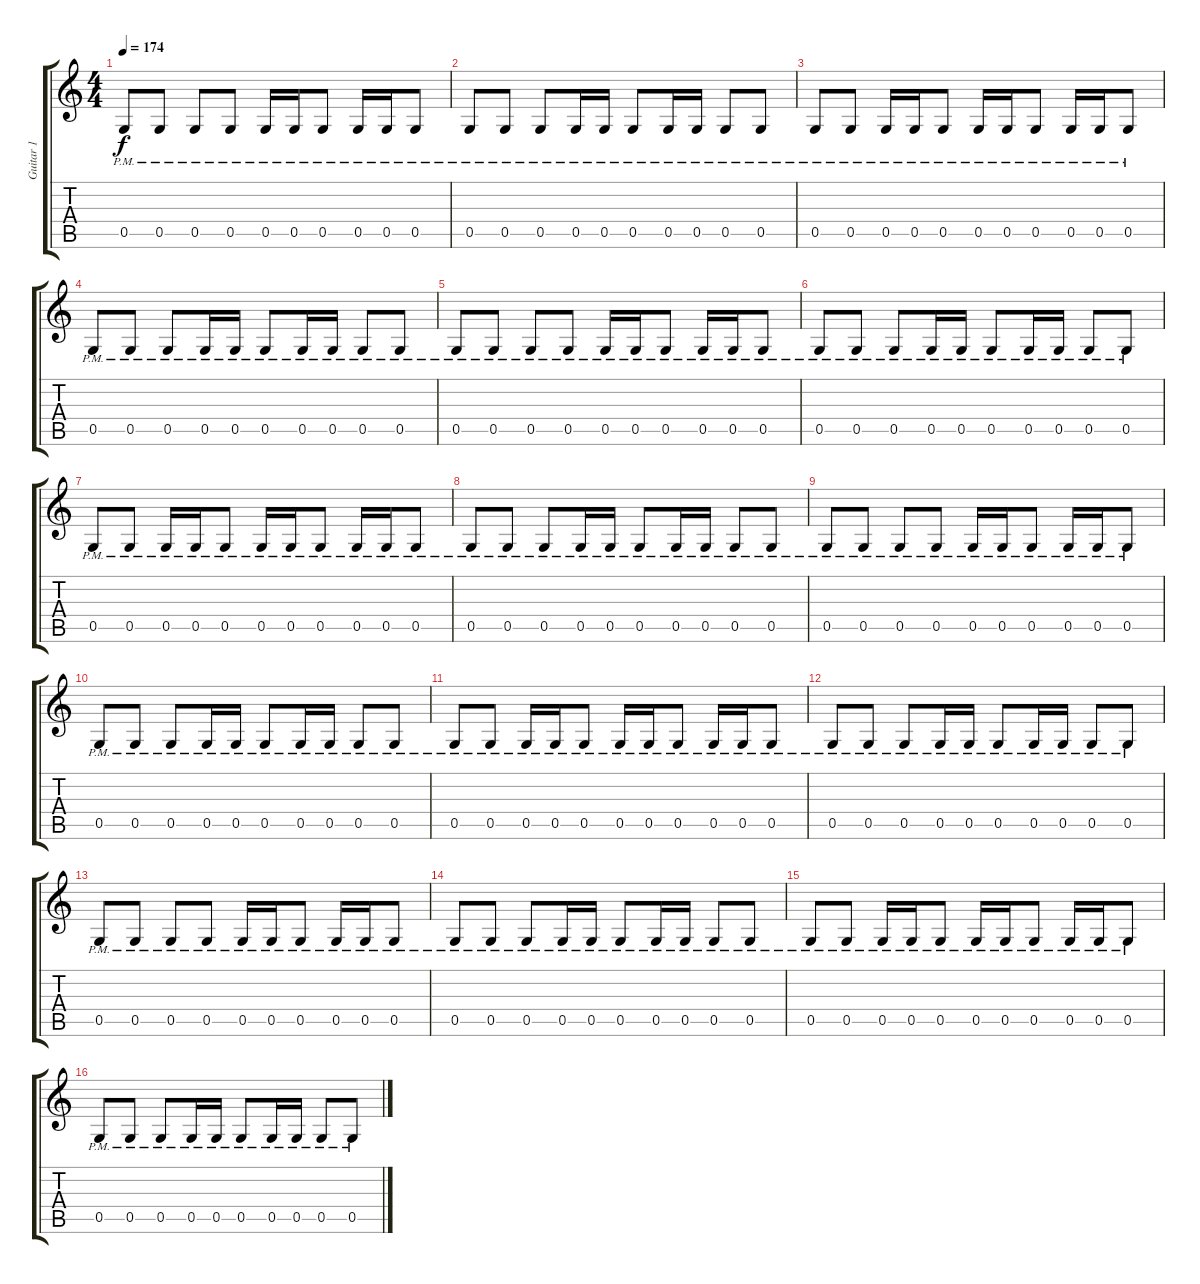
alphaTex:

\track ("Guitar 1" "Guitar 1") {instrument acousticguitarsteel}
\staff {score tabs}
\tuning (D4 A3 F3 C3 G2 C2) {hide}
\ts (4 4)
\tempo 174
\clef g2
\ks c
0.5{pm}.8{dy f} 0.5{pm}.8 0.5{pm}.8 0.5{pm}.8 0.5{pm}.16 0.5{pm}.16 0.5{pm}.8 0.5{pm}.16 0.5{pm}.16 0.5{pm}.8 |
0.5{pm}.8 0.5{pm}.8 0.5{pm}.8 0.5{pm}.16 0.5{pm}.16 0.5{pm}.8 0.5{pm}.16 0.5{pm}.16 0.5{pm}.8 0.5{pm}.8 |
0.5{pm}.8 0.5{pm}.8 0.5{pm}.16 0.5{pm}.16 0.5{pm}.8 0.5{pm}.16 0.5{pm}.16 0.5{pm}.8 0.5{pm}.16 0.5{pm}.16 0.5{pm}.8 |
0.5{pm}.8 0.5{pm}.8 0.5{pm}.8 0.5{pm}.16 0.5{pm}.16 0.5{pm}.8 0.5{pm}.16 0.5{pm}.16 0.5{pm}.8 0.5{pm}.8 |
0.5{pm}.8 0.5{pm}.8 0.5{pm}.8 0.5{pm}.8 0.5{pm}.16 0.5{pm}.16 0.5{pm}.8 0.5{pm}.16 0.5{pm}.16 0.5{pm}.8 |
0.5{pm}.8 0.5{pm}.8 0.5{pm}.8 0.5{pm}.16 0.5{pm}.16 0.5{pm}.8 0.5{pm}.16 0.5{pm}.16 0.5{pm}.8 0.5{pm}.8 |
0.5{pm}.8 0.5{pm}.8 0.5{pm}.16 0.5{pm}.16 0.5{pm}.8 0.5{pm}.16 0.5{pm}.16 0.5{pm}.8 0.5{pm}.16 0.5{pm}.16 0.5{pm}.8 |
0.5{pm}.8 0.5{pm}.8 0.5{pm}.8 0.5{pm}.16 0.5{pm}.16 0.5{pm}.8 0.5{pm}.16 0.5{pm}.16 0.5{pm}.8 0.5{pm}.8 |
0.5{pm}.8 0.5{pm}.8 0.5{pm}.8 0.5{pm}.8 0.5{pm}.16 0.5{pm}.16 0.5{pm}.8 0.5{pm}.16 0.5{pm}.16 0.5{pm}.8 |
0.5{pm}.8 0.5{pm}.8 0.5{pm}.8 0.5{pm}.16 0.5{pm}.16 0.5{pm}.8 0.5{pm}.16 0.5{pm}.16 0.5{pm}.8 0.5{pm}.8 |
0.5{pm}.8{volume 6} 0.5{pm}.8 0.5{pm}.16 0.5{pm}.16 0.5{pm}.8 0.5{pm}.16 0.5{pm}.16 0.5{pm}.8 0.5{pm}.16 0.5{pm}.16 0.5{pm}.8 |
0.5{pm}.8 0.5{pm}.8 0.5{pm}.8 0.5{pm}.16 0.5{pm}.16 0.5{pm}.8 0.5{pm}.16 0.5{pm}.16 0.5{pm}.8 0.5{pm}.8 |
0.5{pm}.8 0.5{pm}.8 0.5{pm}.8 0.5{pm}.8 0.5{pm}.16 0.5{pm}.16 0.5{pm}.8 0.5{pm}.16 0.5{pm}.16 0.5{pm}.8 |
0.5{pm}.8 0.5{pm}.8 0.5{pm}.8 0.5{pm}.16 0.5{pm}.16 0.5{pm}.8 0.5{pm}.16 0.5{pm}.16 0.5{pm}.8 0.5{pm}.8 |
0.5{pm}.8{volume 3} 0.5{pm}.8 0.5{pm}.16 0.5{pm}.16 0.5{pm}.8 0.5{pm}.16 0.5{pm}.16 0.5{pm}.8 0.5{pm}.16 0.5{pm}.16 0.5{pm}.8 |
0.5{pm}.8 0.5{pm}.8 0.5{pm}.8 0.5{pm}.16 0.5{pm}.16 0.5{pm}.8 0.5{pm}.16 0.5{pm}.16 0.5{pm}.8 0.5{pm}.8
